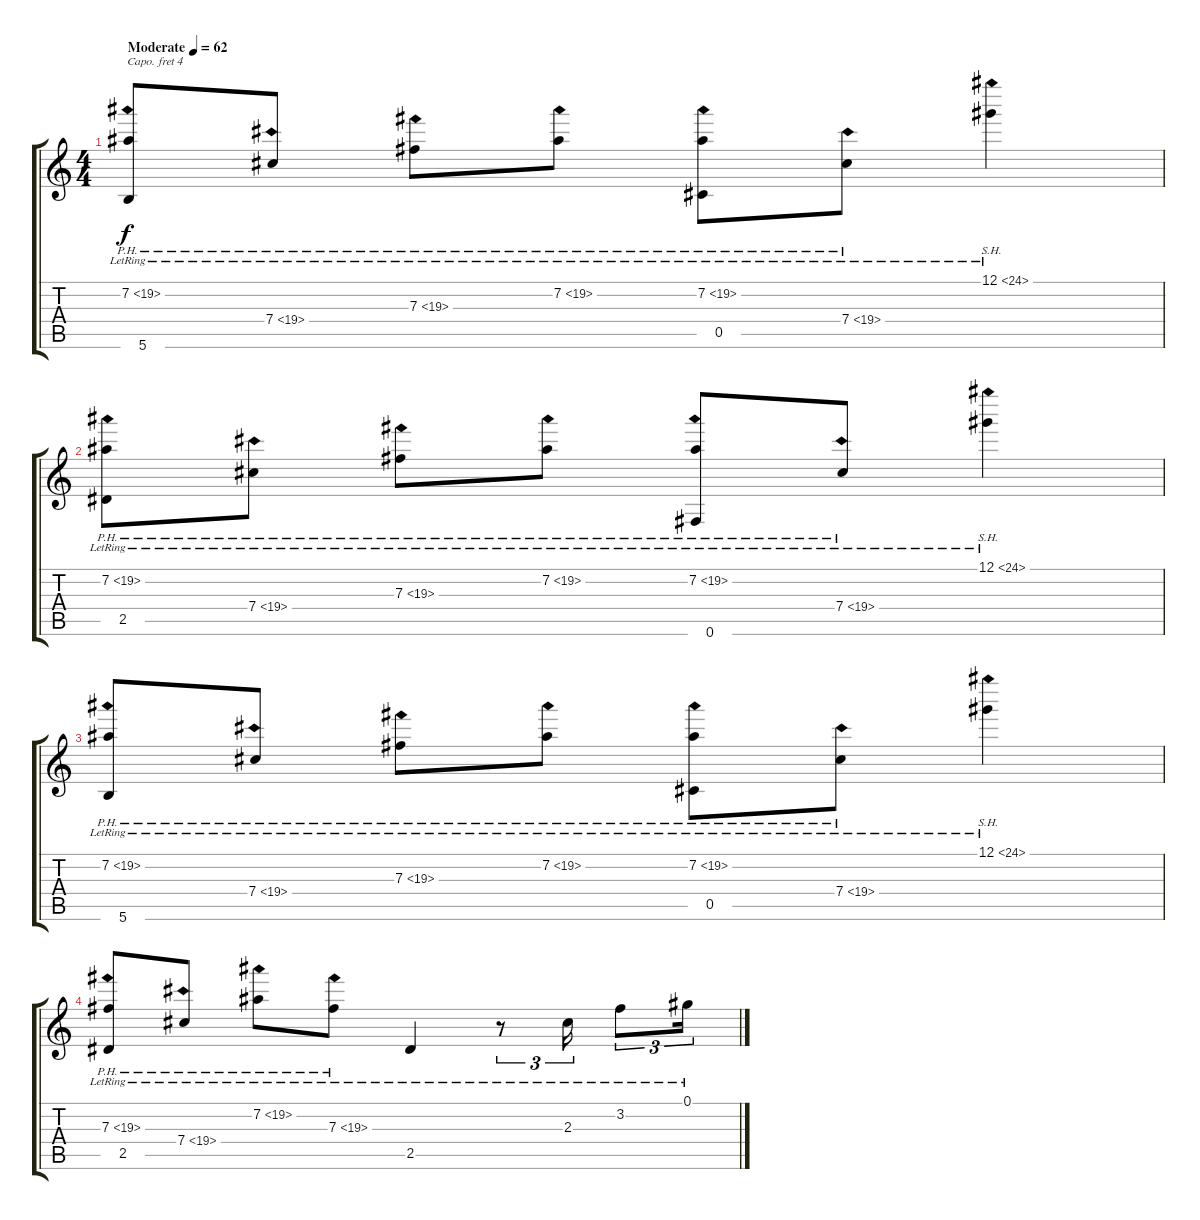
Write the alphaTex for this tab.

\track "" {instrument acousticguitarnylon}
\staff {score tabs}
\capo 4
\tuning (E4 B3 G3 D3 A2 D2) {hide}
\ts (4 4)
\tempo (62 "Moderate")
\clef g2
\ks c
(7.2{ph 12 lr} 5.6{lr}).8{dy f instrument acousticguitarnylon} 7.4{ph 12 lr}.8 7.3{ph 12 lr}.8 7.2{ph 12 lr}.8 (7.2{ph 12 lr} 0.5{lr}).8 7.4{ph 12 lr}.8 12.1{sh 12 lr}.4 |
(7.2{ph 12 lr} 2.5{lr}).8 7.4{ph 12 lr}.8 7.3{ph 12 lr}.8 7.2{ph 12 lr}.8 (7.2{ph 12 lr} 0.6{lr}).8 7.4{ph 12 lr}.8 12.1{sh 12 lr}.4 |
(7.2{ph 12 lr} 5.6{lr}).8 7.4{ph 12 lr}.8 7.3{ph 12 lr}.8 7.2{ph 12 lr}.8 (7.2{ph 12 lr} 0.5{lr}).8 7.4{ph 12 lr}.8 12.1{sh 12 lr}.4 |
(7.3{ph 12 lr} 2.5{lr}).8 7.4{ph 12 lr}.8 7.2{ph 12 lr}.8 7.3{ph 12 lr}.8 2.5{lr}.4 r.8{tu (3 2)} 2.3{lr}.16{tu (3 2)} 3.2{lr}.8{tu (3 2)} 0.1{lr}.16{tu (3 2)}
